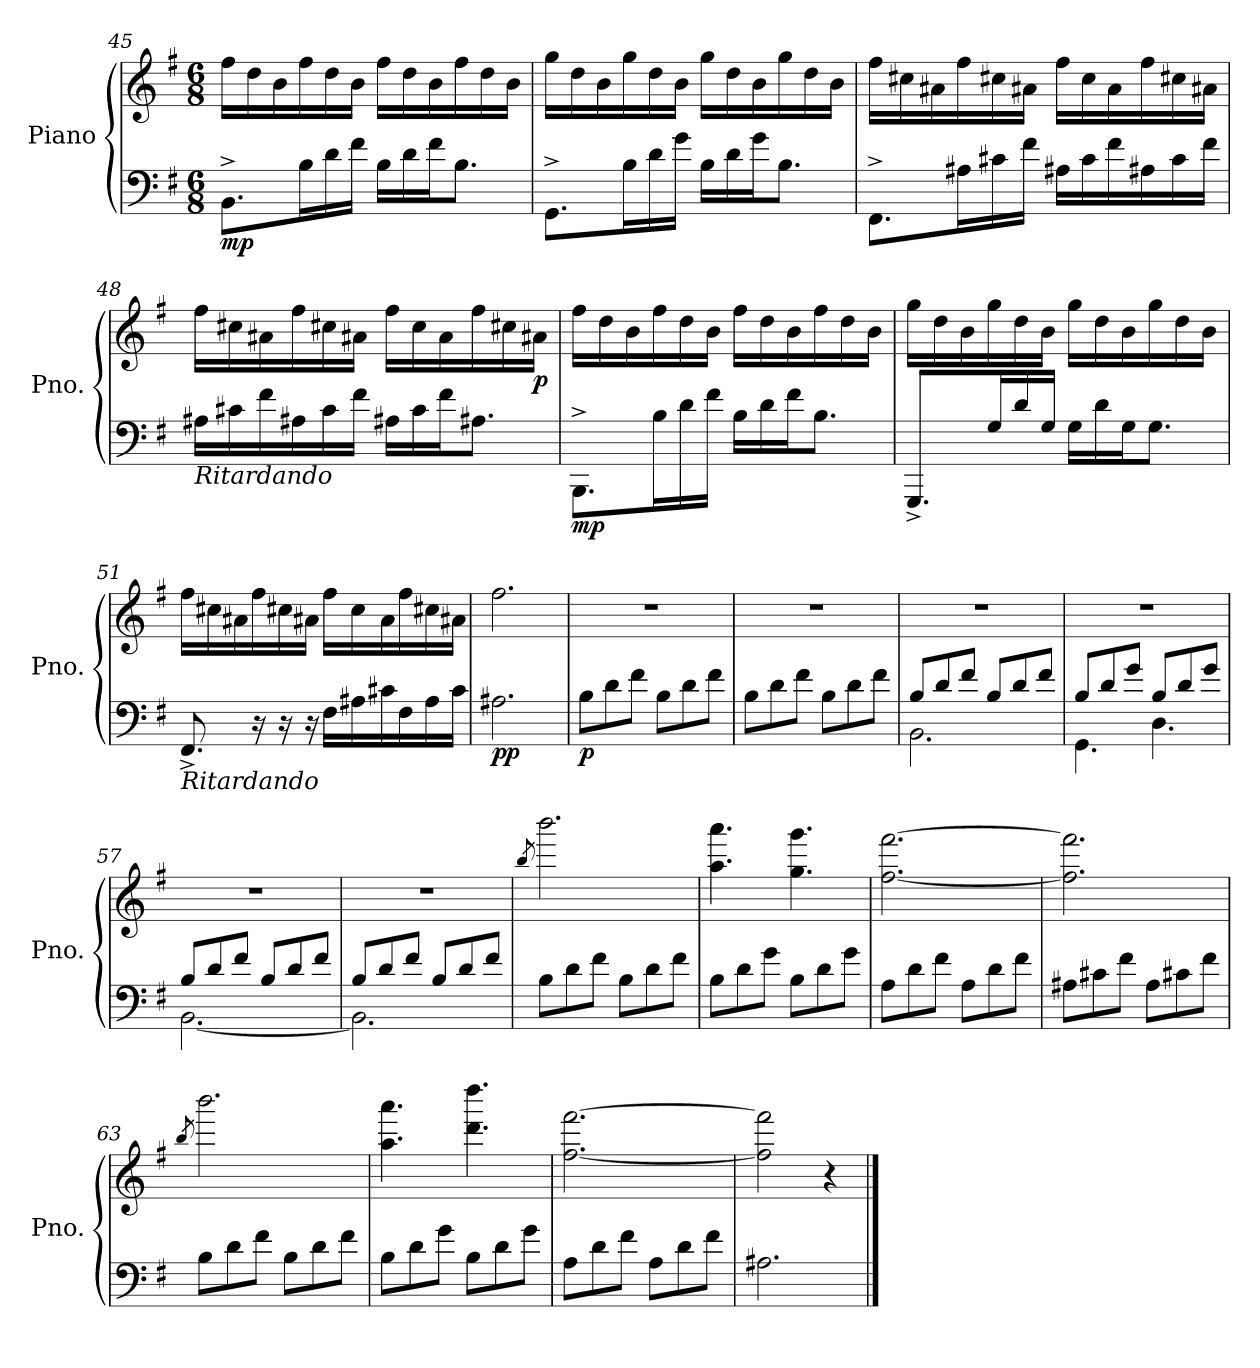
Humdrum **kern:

**kern	**kern	**dynam
*part1	*part1	*part1
*staff2	*staff1	*staff1/2
*I"Piano	*	*
*I'Pno.	*	*
!!LO:LB:g=z
*clefF4	*clefG2	*
*k[f#]	*k[f#]	*
*M6/8	*M6/8	*
=45	=45	=45
!	!	!LO:DY:b=2
8.BB^\L	16ff#\LL	mp
.	16dd\	.
.	16b\	.
16B\L	16ff#\	.
16d\	16dd\	.
16f#\JJ	16b\JJ	.
16B\LL	16ff#\LL	.
16d\	16dd\	.
16f#\J	16b\	.
8.B\J	16ff#\	.
.	16dd\	.
.	16b\JJ	.
=46	=46	=46
8.GG^\L	16gg\LL	.
.	16dd\	.
.	16b\	.
16B\L	16gg\	.
16d\	16dd\	.
16g\JJ	16b\JJ	.
16B\LL	16gg\LL	.
16d\	16dd\	.
16g\J	16b\	.
8.B\J	16gg\	.
.	16dd\	.
.	16b\JJ	.
=47	=47	=47
8.FF#^\L	16ff#\LL	.
.	16cc#X\	.
.	16a#X\	.
16A#X\L	16ff#\	.
16c#X\	16cc#X\	.
16f#\JJ	16a#X\JJ	.
*	*MM75	*
16A#X\LL	16ff#\LL	.
16c#\	16cc#\	.
16f#\	16a#\	.
16A#X\	16ff#\	.
16c#\	16cc#X\	.
16f#\JJ	16a#X\JJ	.
!!LO:LB:g=z
=48	=48	=48
*	*MM73	*
!LO:TX:b:i:t=Ritardando	!	!
16A#X\LL	16ff#\LL	.
16c#X\	16cc#X\	.
16f#\	16a#X\	.
16A#X\	16ff#\	.
16c#\	16cc#X\	.
16f#\JJ	16a#X\JJ	.
16A#X\LL	16ff#\LL	.
16c#\	16cc#\	.
16f#\J	16a#\	.
8.A#X\J	16ff#\	.
.	16cc#X\	.
!	!	!LO:DY:b
.	16a#X\JJ	p
=49	=49	=49
*	*MM80	*
!	!	!LO:DY:b=2
8.BBB^\L	16ff#\LL	mp
.	16dd\	.
.	16b\	.
16B\L	16ff#\	.
16d\	16dd\	.
16f#\JJ	16b\JJ	.
16B\LL	16ff#\LL	.
16d\	16dd\	.
16f#\J	16b\	.
8.B\J	16ff#\	.
.	16dd\	.
.	16b\JJ	.
=50	=50	=50
8.GGG^/L	16gg\LL	.
.	16dd\	.
.	16b\	.
16G/L	16gg\	.
16d/	16dd\	.
16G/JJ	16b\JJ	.
16G\LL	16gg\LL	.
16d\	16dd\	.
16G\J	16b\	.
8.G\J	16gg\	.
.	16dd\	.
.	16b\JJ	.
!!LO:LB:g=z
=51	=51	=51
!LO:TX:b:i:t=Ritardando	!	!
8.FF#^/	16ff#\LL	.
*	*MM73	*
.	16cc#X\	.
.	16a#X\	.
16r	16ff#\	.
16r	16cc#X\	.
16r	16a#X\JJ	.
*	*MM65	*
16F#\LL	16ff#\LL	.
16A#X\	16cc#\	.
16c#X\	16a#\	.
*	*MM60	*
16F#\	16ff#\	.
16A#\	16cc#X\	.
16c#\JJ	16a#X\JJ	.
=52	=52	=52
!	!	!LO:DY:b=2
2.A#X\	2.ff#\	pp
=53	=53	=53
*	*MM75	*
!	!	!LO:DY:b=2
8B\L	2.r	p
8d\	.	.
8f#\J	.	.
8B\L	.	.
8d\	.	.
8f#\J	.	.
=54	=54	=54
8B\L	2.r	.
8d\	.	.
8f#\J	.	.
8B\L	.	.
8d\	.	.
8f#\J	.	.
=55	=55	=55
*^	*	*
8B/L	2.BB\	2.r	.
8d/	.	.	.
8f#/J	.	.	.
8B/L	.	.	.
8d/	.	.	.
8f#/J	.	.	.
!!LO:PB:g=z
=56	=56	=56	=56
8B/L	4.GG\	2.r	.
8d/	.	.	.
8g/J	.	.	.
8B/L	4.D\	.	.
8d/	.	.	.
8g/J	.	.	.
=57	=57	=57	=57
8B/L	[2.BB\	2.r	.
8d/	.	.	.
8f#/J	.	.	.
8B/L	.	.	.
8d/	.	.	.
8f#/J	.	.	.
=58	=58	=58	=58
8B/L	2.BB\]	2.r	.
8d/	.	.	.
8f#/J	.	.	.
8B/L	.	.	.
8d/	.	.	.
8f#/J	.	.	.
*v	*v	*	*
=59	=59	=59
.	8qbb/	.
8B\L	2.bbb\	.
8d\	.	.
8f#\J	.	.
8B\L	.	.
8d\	.	.
8f#\J	.	.
=60	=60	=60
8B\L	4.aa\ 4.aaa\	.
8d\	.	.
8g\J	.	.
8B\L	4.gg\ 4.ggg\	.
8d\	.	.
8g\J	.	.
!!LO:LB:g=z
=61	=61	=61
8A\L	[2.ff#\ [2.fff#\	.
8d\	.	.
8f#\J	.	.
8A\L	.	.
8d\	.	.
8f#\J	.	.
=62	=62	=62
8A#X\L	2.ff#\] 2.fff#\]	.
8c#X\	.	.
8f#\J	.	.
8A#\L	.	.
8c#X\	.	.
8f#\J	.	.
=63	=63	=63
.	8qbb/	.
8B\L	2.bbb\	.
8d\	.	.
8f#\J	.	.
8B\L	.	.
8d\	.	.
8f#\J	.	.
=64	=64	=64
8B\L	4.aa\ 4.aaa\	.
8d\	.	.
8g\J	.	.
8B\L	4.ddd\ 4.dddd\	.
8d\	.	.
8g\J	.	.
=65	=65	=65
8A\L	[2.ff#\ [2.fff#\	.
8d\	.	.
8f#\J	.	.
8A\L	.	.
8d\	.	.
8f#\J	.	.
=66	=66	=66
2.A#X\	2ff#\] 2fff#\]	.
.	4r	.
==	==	==
*-	*-	*-
